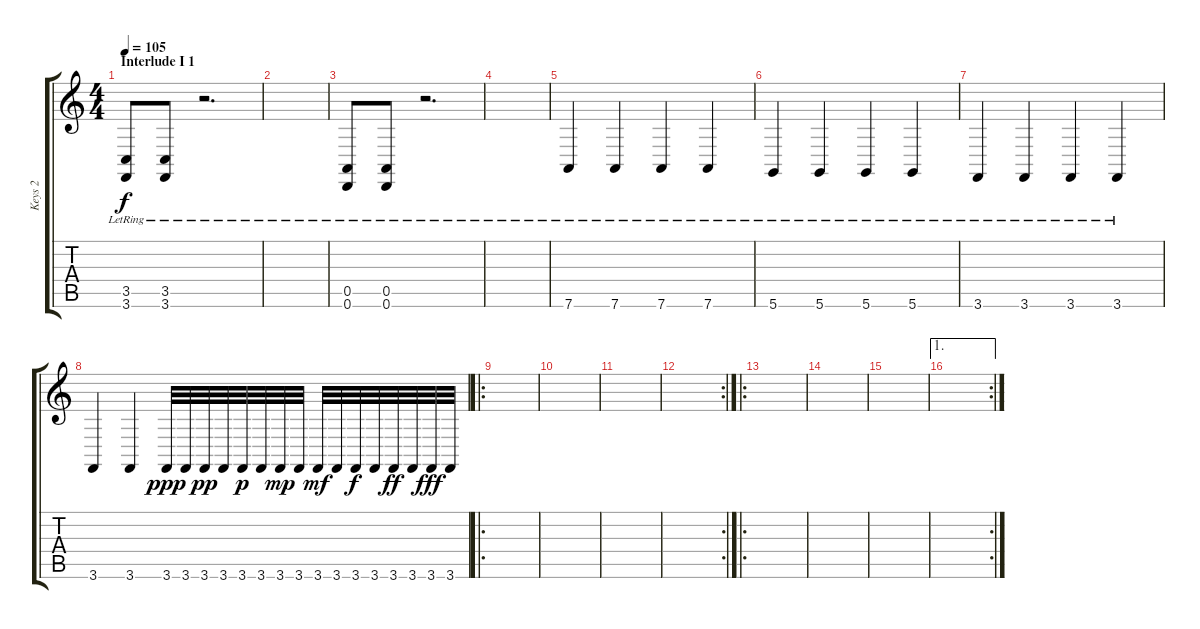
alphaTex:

\track ("Keys 2" "Keys 2") {instrument timpani}
\staff {score tabs}
\tuning (E4 B3 G3 D3 A2 D2) {hide}
\ts (4 4)
\section ("" "Interlude I 1")
\tempo 105
\clef g2
\ks c
(3.5 3.6{lr}).8{dy f} (3.5 3.6{lr}).8 r.2{d} |
|
(0.5 0.6{lr}).8 (0.5 0.6{lr}).8 r.2{d} |
|
7.6{lr}.4 7.6{lr}.4 7.6{lr}.4 7.6{lr}.4 |
5.6{lr}.4 5.6{lr}.4 5.6{lr}.4 5.6{lr}.4 |
3.6{lr}.4 3.6{lr}.4 3.6{lr}.4 3.6{lr}.4 |
3.6.4 3.6.4 3.6.32{dy ppp} 3.6.32 3.6.32{dy pp} 3.6.32 3.6.32{dy p} 3.6.32 3.6.32{dy mp} 3.6.32 3.6.32{dy mf} 3.6.32 3.6.32{dy f} 3.6.32 3.6.32{dy ff} 3.6.32 3.6.32{dy fff} 3.6.32 |
\ro
|
|
|
\rc 2
|
\ro
|
|
|
\ae 1
\rc 2
